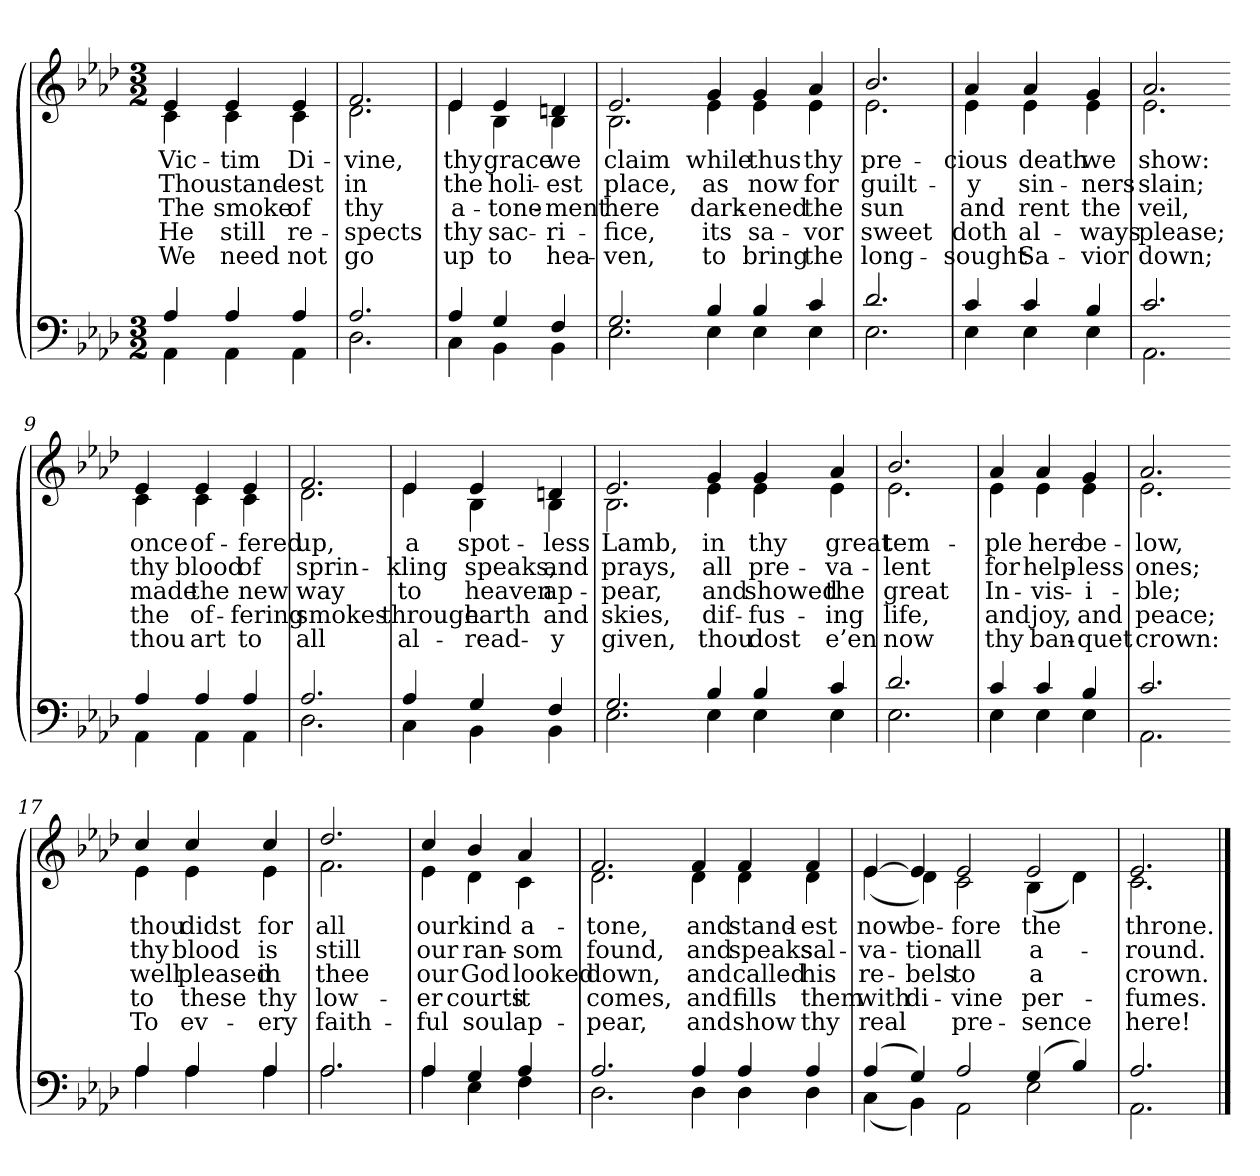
**kern	**kern	**text	**text	**text	**text	**text
*part2	*part1	*part1	*part1	*part1	*part1	*part1
*staff2	*staff1	*staff1	*staff1	*staff1	*staff1	*staff1
*clefF4	*clefG2	*	*	*	*	*
*k[b-e-a-d-]	*k[b-e-a-d-]	*	*	*	*	*
*M3/2	*M3/2	*	*	*	*	*
=1	=1	=1	=1	=1	=1	=1
*^	*	*	*	*	*	*
!	!	!LO:TX:b:i:t=Verse	!	!	!	!	!
!	!	!	!LO:LY:b	!LO:LY:b	!LO:LY:b	!LO:LY:b	!LO:LY:b
*	*	*^	*	*	*	*	*
4A-/	4AA-\	4e-/	4c\	Vic-	Thou	The	He	We
!	!	!	!	!LO:LY:b	!LO:LY:b	!LO:LY:b	!LO:LY:b	!LO:LY:b
4A-/	4AA-\	4e-/	4c\	-tim	stand-	smoke	still	need
!	!	!	!	!LO:LY:b	!LO:LY:b	!LO:LY:b	!LO:LY:b	!LO:LY:b
4A-/	4AA-\	4e-/	4c\	Di-	-est	of	re-	not
=2	=2	=2	=2	=2	=2	=2	=2	=2
!	!	!	!	!LO:LY:b	!LO:LY:b	!LO:LY:b	!LO:LY:b	!LO:LY:b
2.A-/	2.D-\	2.f/	2.d-\	-vine,	in	thy	-spects	go
=3	=3	=3	=3	=3	=3	=3	=3	=3
!	!	!	!	!LO:LY:b	!LO:LY:b	!LO:LY:b	!LO:LY:b	!LO:LY:b
4A-/	4C\	4e-/	4e-\	thy	the	a-	thy	up
!	!	!	!	!LO:LY:b	!LO:LY:b	!LO:LY:b	!LO:LY:b	!LO:LY:b
4G/	4BB-\	4e-/	4B-\	grace	holi-	-tone-	sac-	to
!	!	!	!	!LO:LY:b	!LO:LY:b	!LO:LY:b	!LO:LY:b	!LO:LY:b
4F/	4BB-\	4dn/	4B-\	we	-est	-ment	-ri-	hea-
=4	=4	=4	=4	=4	=4	=4	=4	=4
!	!	!	!	!LO:LY:b	!LO:LY:b	!LO:LY:b	!LO:LY:b	!LO:LY:b
2.G/	2.E-\	2.e-/	2.B-\	claim	place,	here	-fice,	-ven,
!!LO:LB:g=z	!!
=5-	=5-	=5-	=5-	=5-	=5-	=5-	=5-	=5-
!	!	!	!	!LO:LY:b	!LO:LY:b	!LO:LY:b	!LO:LY:b	!LO:LY:b
4B-/	4E-\	4g/	4e-\	while	as	dark-	its	to
!	!	!	!	!LO:LY:b	!LO:LY:b	!LO:LY:b	!LO:LY:b	!LO:LY:b
4B-/	4E-\	4g/	4e-\	thus	now	-ened	sa-	bring
!	!	!	!	!LO:LY:b	!LO:LY:b	!LO:LY:b	!LO:LY:b	!LO:LY:b
4c/	4E-\	4a-/	4e-\	thy	for	the	-vor	the
=6	=6	=6	=6	=6	=6	=6	=6	=6
!	!	!	!	!LO:LY:b	!LO:LY:b	!LO:LY:b	!LO:LY:b	!LO:LY:b
2.d-/	2.E-\	2.b-/	2.e-\	pre-	guilt-	sun	sweet	long--
=7	=7	=7	=7	=7	=7	=7	=7	=7
!	!	!	!	!LO:LY:b	!LO:LY:b	!LO:LY:b	!LO:LY:b	!LO:LY:b
4c/	4E-\	4a-/	4e-\	-cious	-y	and	doth	-sought
!	!	!	!	!LO:LY:b	!LO:LY:b	!LO:LY:b	!LO:LY:b	!LO:LY:b
4c/	4E-\	4a-/	4e-\	death	sin-	rent	al-	Sa-
!	!	!	!	!LO:LY:b	!LO:LY:b	!LO:LY:b	!LO:LY:b	!LO:LY:b
4B-/	4E-\	4g/	4e-\	we	-ners	the	-ways	-vior
=8	=8	=8	=8	=8	=8	=8	=8	=8
!	!	!	!	!LO:LY:b	!LO:LY:b	!LO:LY:b	!LO:LY:b	!LO:LY:b
2.c/	2.AA-\	2.a-/	2.e-\	show:	slain;	veil,	please;	down;
!!LO:LB:g=z	!!
=9-	=9-	=9-	=9-	=9-	=9-	=9-	=9-	=9-
!	!	!	!	!LO:LY:b	!LO:LY:b	!LO:LY:b	!LO:LY:b	!LO:LY:b
4A-/	4AA-\	4e-/	4c\	once	thy	made	the	thou
!	!	!	!	!LO:LY:b	!LO:LY:b	!LO:LY:b	!LO:LY:b	!LO:LY:b
4A-/	4AA-\	4e-/	4c\	of-	blood	the	of-	art
!	!	!	!	!LO:LY:b	!LO:LY:b	!LO:LY:b	!LO:LY:b	!LO:LY:b
4A-/	4AA-\	4e-/	4c\	-fered	of	new	-fering	to
=10	=10	=10	=10	=10	=10	=10	=10	=10
!	!	!	!	!LO:LY:b	!LO:LY:b	!LO:LY:b	!LO:LY:b	!LO:LY:b
2.A-/	2.D-\	2.f/	2.d-\	up,	sprin-	way	smokes	all
=11	=11	=11	=11	=11	=11	=11	=11	=11
!	!	!	!	!LO:LY:b	!LO:LY:b	!LO:LY:b	!LO:LY:b	!LO:LY:b
4A-/	4C\	4e-/	4e-\	a	-kling	to	through	al-
!	!	!	!	!LO:LY:b	!LO:LY:b	!LO:LY:b	!LO:LY:b	!LO:LY:b
4G/	4BB-\	4e-/	4B-\	spot-	speaks,	heaven	earth	-read-
!	!	!	!	!LO:LY:b	!LO:LY:b	!LO:LY:b	!LO:LY:b	!LO:LY:b
4F/	4BB-\	4dn/	4B-\	-less	and	ap-	and	-y
=12	=12	=12	=12	=12	=12	=12	=12	=12
!	!	!	!	!LO:LY:b	!LO:LY:b	!LO:LY:b	!LO:LY:b	!LO:LY:b
2.G/	2.E-\	2.e-/	2.B-\	Lamb,	prays,	-pear,	skies,	given,
!!LO:LB:g=z	!!
=13-	=13-	=13-	=13-	=13-	=13-	=13-	=13-	=13-
!	!	!	!	!LO:LY:b	!LO:LY:b	!LO:LY:b	!LO:LY:b	!LO:LY:b
4B-/	4E-\	4g/	4e-\	in	all	and	dif-	thou
!	!	!	!	!LO:LY:b	!LO:LY:b	!LO:LY:b	!LO:LY:b	!LO:LY:b
4B-/	4E-\	4g/	4e-\	thy	pre-	showed	-fus-	dost
!	!	!	!	!LO:LY:b	!LO:LY:b	!LO:LY:b	!LO:LY:b	!LO:LY:b
4c/	4E-\	4a-/	4e-\	great	-va-	the	-ing	e’en
=14	=14	=14	=14	=14	=14	=14	=14	=14
!	!	!	!	!LO:LY:b	!LO:LY:b	!LO:LY:b	!LO:LY:b	!LO:LY:b
2.d-/	2.E-\	2.b-/	2.e-\	tem-	-lent	great	life,	now
=15	=15	=15	=15	=15	=15	=15	=15	=15
!	!	!	!	!LO:LY:b	!LO:LY:b	!LO:LY:b	!LO:LY:b	!LO:LY:b
4c/	4E-\	4a-/	4e-\	-ple	for	In-	and	thy
!	!	!	!	!LO:LY:b	!LO:LY:b	!LO:LY:b	!LO:LY:b	!LO:LY:b
4c/	4E-\	4a-/	4e-\	here	help-	-vis-	joy,	ban-
!	!	!	!	!LO:LY:b	!LO:LY:b	!LO:LY:b	!LO:LY:b	!LO:LY:b
4B-/	4E-\	4g/	4e-\	be-	-less	-i-	and	-quet
=16	=16	=16	=16	=16	=16	=16	=16	=16
!	!	!	!	!LO:LY:b	!LO:LY:b	!LO:LY:b	!LO:LY:b	!LO:LY:b
2.c/	2.AA-\	2.a-/	2.e-\	-low,	ones;	-ble;	peace;	crown:
!!LO:LB:g=z	!!
=17-	=17-	=17-	=17-	=17-	=17-	=17-	=17-	=17-
!	!	!	!	!LO:LY:b	!LO:LY:b	!LO:LY:b	!LO:LY:b	!LO:LY:b
4A-/	4A-\	4cc/	4e-\	thou	thy	well	to	To
!	!	!	!	!LO:LY:b	!LO:LY:b	!LO:LY:b	!LO:LY:b	!LO:LY:b
4A-/	4A-\	4cc/	4e-\	didst	blood	pleased	these	ev-
!	!	!	!	!LO:LY:b	!LO:LY:b	!LO:LY:b	!LO:LY:b	!LO:LY:b
4A-/	4A-\	4cc/	4e-\	for	is	in	thy	-ery
=18	=18	=18	=18	=18	=18	=18	=18	=18
!	!	!	!	!LO:LY:b	!LO:LY:b	!LO:LY:b	!LO:LY:b	!LO:LY:b
2.A-/	2.A-\	2.dd-/	2.f\	all	still	thee	low-	faith-
=19	=19	=19	=19	=19	=19	=19	=19	=19
!	!	!	!	!LO:LY:b	!LO:LY:b	!LO:LY:b	!LO:LY:b	!LO:LY:b
4A-/	4A-\	4cc/	4e-\	our	our	our	-er	-ful
!	!	!	!	!LO:LY:b	!LO:LY:b	!LO:LY:b	!LO:LY:b	!LO:LY:b
4G/	4E-\	4b-/	4d-\	kind	ran-	God	courts	soul
!	!	!	!	!LO:LY:b	!LO:LY:b	!LO:LY:b	!LO:LY:b	!LO:LY:b
4A-/	4F\	4a-/	4c\	a-	-som	looked	it	ap-
=20	=20	=20	=20	=20	=20	=20	=20	=20
!	!	!	!	!LO:LY:b	!LO:LY:b	!LO:LY:b	!LO:LY:b	!LO:LY:b
2.A-/	2.D-\	2.f/	2.d-\	-tone,	found,	down,	comes,	-pear,
!!LO:LB:g=z	!!
=21-	=21-	=21-	=21-	=21-	=21-	=21-	=21-	=21-
!	!	!	!	!LO:LY:b	!LO:LY:b	!LO:LY:b	!LO:LY:b	!LO:LY:b
4A-/	4D-\	4f/	4d-\	and	and	and	and	and
!	!	!	!	!LO:LY:b	!LO:LY:b	!LO:LY:b	!LO:LY:b	!LO:LY:b
4A-/	4D-\	4f/	4d-\	stand-	speaks	called	fills	show
!	!	!	!	!LO:LY:b	!LO:LY:b	!LO:LY:b	!LO:LY:b	!LO:LY:b
4A-/	4D-\	4f/	4d-\	-est	sal-	his	them	thy
=22	=22	=22	=22	=22	=22	=22	=22	=22
!	!	!	!	!LO:LY:b	!LO:LY:b	!LO:LY:b	!LO:LY:b	!LO:LY:b
(>4A-/	(<4C\	[4e-/	(<4e-\	now	-va-	re-	with	real
!	!	!	!	!LO:LY:b	!LO:LY:b	!LO:LY:b	!LO:LY:b	!
4G/)	4BB-\)	4e-/]	4d-\)	be-	-tion	-bels	di-	.
!	!	!	!	!LO:LY:b	!LO:LY:b	!LO:LY:b	!LO:LY:b	!LO:LY:b
2A-/	2AA-\	2e-/	2c\	-fore	all	to	-vine	pre-
!	!	!	!	!LO:LY:b	!LO:LY:b	!LO:LY:b	!LO:LY:b	!LO:LY:b
(>4G/	2E-\	2e-/	(<4B-\	the	a-	a	per-	-sence
4B-/)	.	.	4d-\)	.	.	.	.	.
=23	=23	=23	=23	=23	=23	=23	=23	=23
!	!	!	!	!LO:LY:b	!LO:LY:b	!LO:LY:b	!LO:LY:b	!LO:LY:b
2.A-/	2.AA-\	2.e-/	2.c\	throne.	-round.	crown.	-fumes.	here!
*v	*v	*	*	*	*	*	*	*
*	*v	*v	*	*	*	*	*
==	==	==	==	==	==	==
*-	*-	*-	*-	*-	*-	*-
